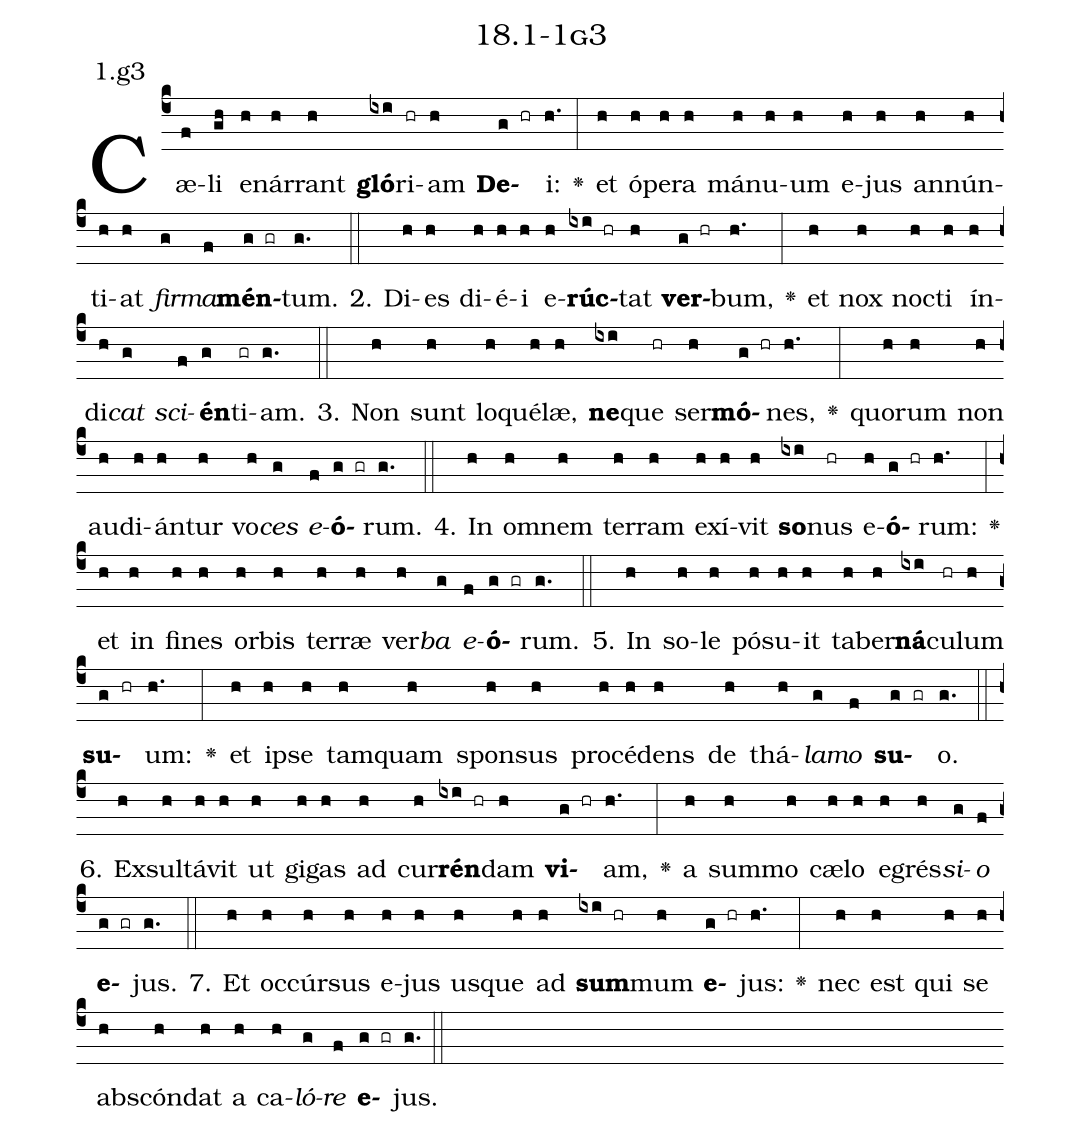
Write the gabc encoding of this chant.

name: 18.1-1g3;
annotation: 1.g3;
%%
(c4)Cæ(f)li(gh) e(h)nár(h)rant(h) <b>gló</b>(ixi)ri(hr)am(h) <b>De</b>(g hr)i:(h.) <v>\greheightstar</v>(:) et(h) ó(h)pe(h)ra(h) má(h)nu(h)um(h) e(h)jus(h) an(h)nún(h)ti(h)at(h) <i>fir</i>(g)<i>ma</i>(f)<b>mén</b>(g gr)tum.(g.) (::)
2. Di(h)es(h) di(h)é(h)i(h) e(h)<b>rúc</b>(ixi hr)tat(h) <b>ver</b>(g hr)bum,(h.) <v>\greheightstar</v>(:) et(h) nox(h) noc(h)ti(h) ín(h)di(h)<i>cat</i>(g) <i>sci</i>(f)<b>én</b>(g)ti(gr)am.(g.) (::)
3. Non(h) sunt(h) lo(h)qué(h)læ,(h) <b>ne</b>(ixi)que(hr) ser(h)<b>mó</b>(g hr)nes,(h.) <v>\greheightstar</v>(:) quo(h)rum(h) non(h) au(h)di(h)án(h)tur(h) vo(h)<i>ces</i>(g) <i>e</i>(f)<b>ó</b>(g gr)rum.(g.) (::)
4. In(h) om(h)nem(h) ter(h)ram(h) ex(h)í(h)vit(h) <b>so</b>(ixi)nus(hr) e(h)<b>ó</b>(g hr)rum:(h.) <v>\greheightstar</v>(:) et(h) in(h) fi(h)nes(h) or(h)bis(h) ter(h)ræ(h) ver(h)<i>ba</i>(g) <i>e</i>(f)<b>ó</b>(g gr)rum.(g.) (::)
5. In(h) so(h)le(h) pó(h)su(h)it(h) ta(h)ber(h)<b>ná</b>(ixi)cu(hr)lum(h) <b>su</b>(g hr)um:(h.) <v>\greheightstar</v>(:) et(h) ip(h)se(h) tam(h)quam(h) spon(h)sus(h) pro(h)cé(h)dens(h) de(h) thá(h)<i>la</i>(g)<i>mo</i>(f) <b>su</b>(g gr)o.(g.) (::)
6. Ex(h)sul(h)tá(h)vit(h) ut(h) gi(h)gas(h) ad(h) cur(h)<b>rén</b>(ixi hr)dam(h) <b>vi</b>(g hr)am,(h.) <v>\greheightstar</v>(:) a(h) sum(h)mo(h) cæ(h)lo(h) e(h)grés(h)<i>si</i>(g)<i>o</i>(f) <b>e</b>(g gr)jus.(g.) (::)
7. Et(h) oc(h)cúr(h)sus(h) e(h)jus(h) us(h)que(h) ad(h) <b>sum</b>(ixi hr)mum(h) <b>e</b>(g hr)jus:(h.) <v>\greheightstar</v>(:) nec(h) est(h) qui(h) se(h) abs(h)cón(h)dat(h) a(h) ca(h)<i>ló</i>(g)<i>re</i>(f) <b>e</b>(g gr)jus.(g.) (::)
